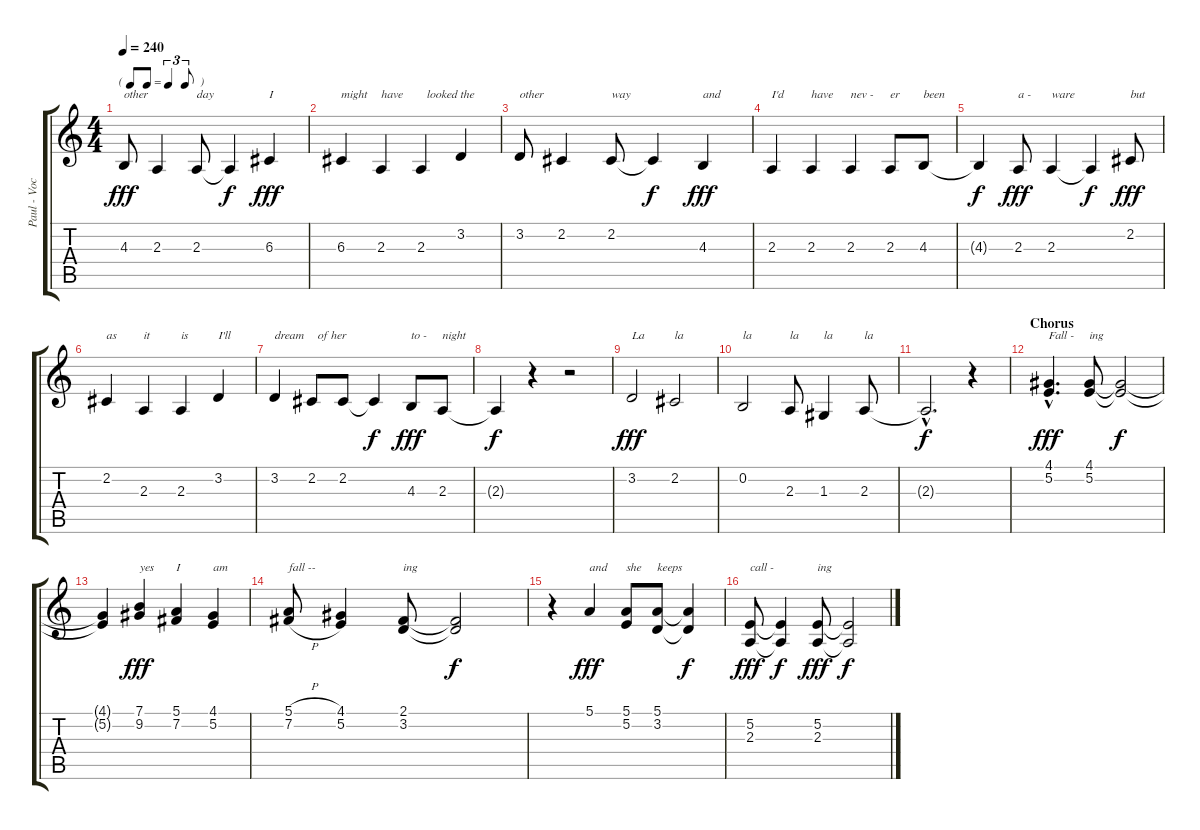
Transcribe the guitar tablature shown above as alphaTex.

\track ("Paul - Vocal" "Paul - Voc") {instrument tenorsax}
\staff {score tabs}
\tuning (E4 B3 G3 D3 A2 E2) {hide}
\ts (4 4)
\tf triplet8th
\tempo 240
\clef g2
\ks c
4.3.8{txt "other" dy fff} 2.3.4 2.3.8{txt "day"} 2.3{t}.4{dy f} 6.3.4{txt "I" dy fff} |
6.3.4{txt "might"} 2.3.4{txt "have"} 2.3.4{txt "  looked the"} 3.2.4 |
3.2.8{txt "other"} 2.2.4 2.2.8{txt "way"} 2.2{t}.4{dy f} 4.3.4{txt "and" dy fff} |
2.3.4{txt "I'd"} 2.3.4{txt "have"} 2.3.4{txt "nev -"} 2.3.8{txt "er"} 4.3.8{txt "been"} |
4.3{t}.4{dy f} 2.3.8{txt "a -" dy fff} 2.3.4{txt "ware"} 2.3{t}.4{dy f} 2.2.8{txt "but" dy fff} |
2.2.4{txt "as"} 2.3.4{txt "it"} 2.3.4{txt "is"} 3.2.4{txt "I'll"} |
3.2.4{txt "dream"} 2.2.8{txt "  of her"} 2.2.8 2.2{t}.4{dy f} 4.3.8{txt "to -" dy fff} 2.3.8{txt "night"} |
2.3{t}.4{dy f} r.4 r.2 |
3.2.2{txt "La" dy fff} 2.2.2{txt "la"} |
0.2.2{txt "la"} 2.3.8{txt "la"} 1.3.4{txt "la"} 2.3.8{txt "la"} |
2.3{hac t}.2{d dy f} r.4 |
\section ("" "Chorus ")
(4.1{hac} 5.2{hac}).4{d txt "Fall -" dy fff} (4.1 5.2).8{txt "ing"} (4.1{t} 5.2{t}).2{dy f} |
(4.1{t} 5.2{t}).4 (7.1 9.2).4{txt "yes" dy fff} (5.1 7.2).4{txt "I"} (4.1 5.2).4{txt "am"} |
(5.1{h} 7.2{h}).8{txt "fall --"} (4.1 5.2).4 (2.1 3.2).8{txt "ing"} (2.1{t} 3.2{t}).2{dy f} |
r.4 5.1.4{txt "and" dy fff} (5.1 5.2).8{txt "she"} (5.1 3.2).8{txt "keeps"} (5.1{t} 3.2{t}).4{dy f} |
(5.2 2.3).8{txt "call -" dy fff} (5.2{t} 2.3{t}).4{dy f} (5.2 2.3).8{txt "ing" dy fff} (5.2{t} 2.3{t}).2{dy f}
